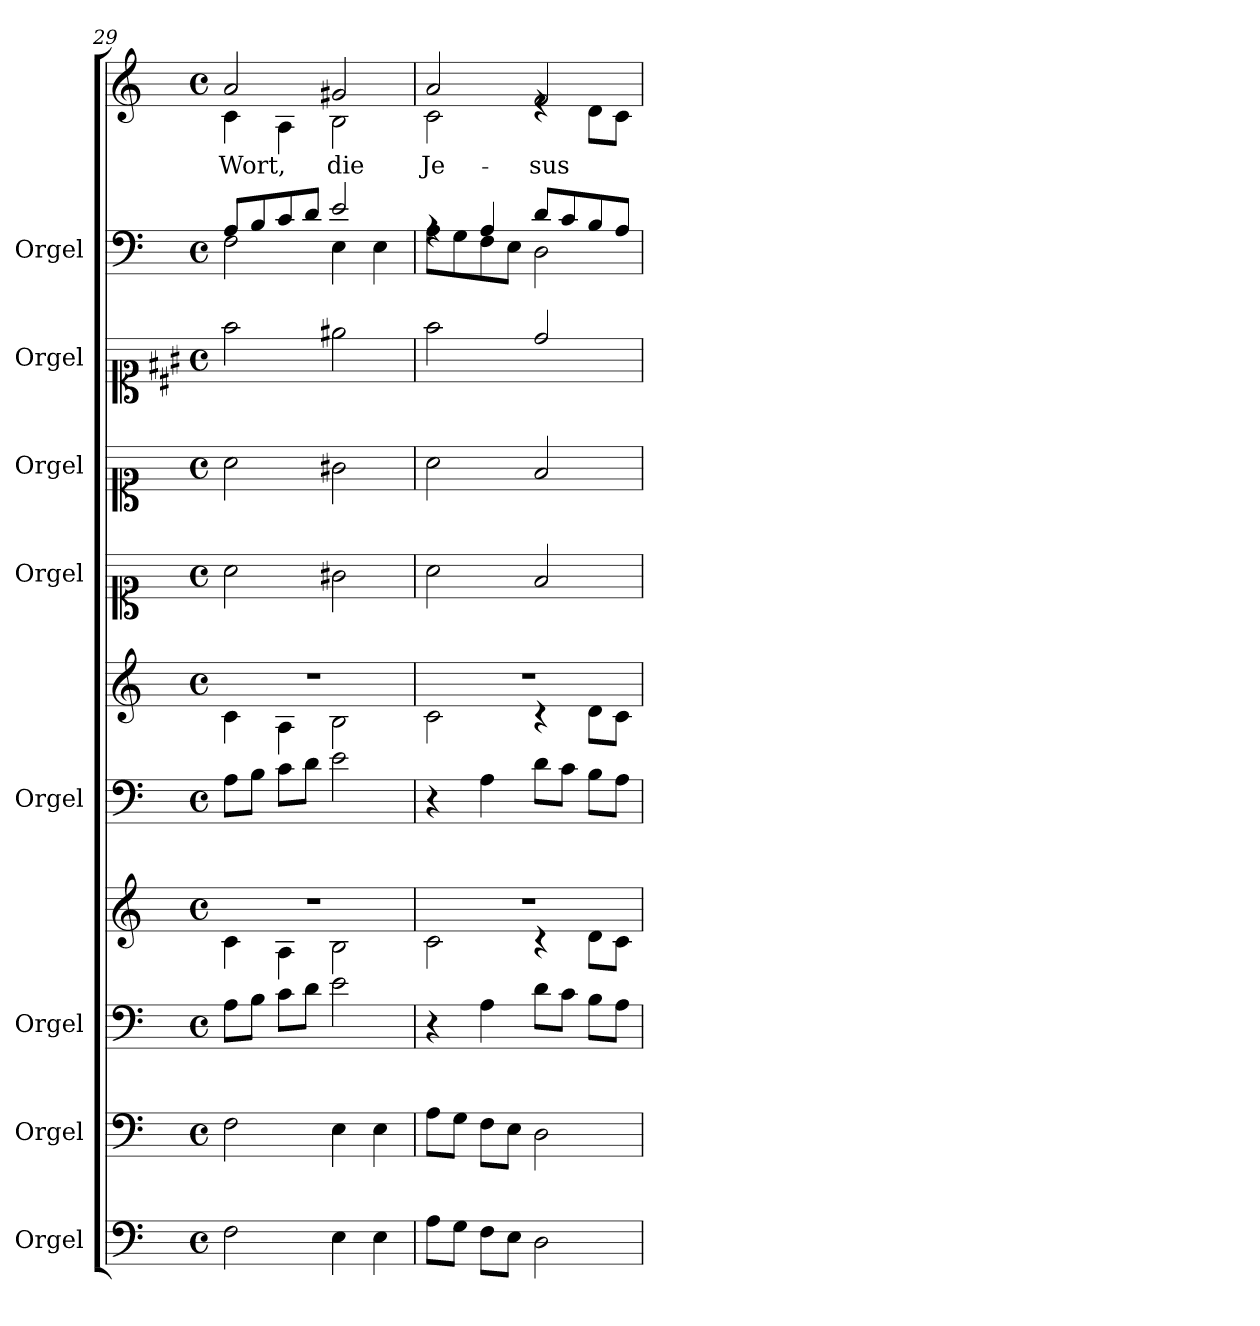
**kern	**kern	**kern	**kern	**kern	**kern	**kern	**kern	**kern	**kern	**kern	**text
*part8	*part7	*part6	*part6	*part5	*part5	*part4	*part3	*part2	*part1	*part1	*part1
*staff11	*staff10	*staff9	*staff8	*staff7	*staff6	*staff5	*staff4	*staff3	*staff2	*staff1	*staff1
*I"Orgel	*I"Orgel	*I"Orgel	*	*I"Orgel	*	*I"Orgel	*I"Orgel	*I"Orgel	*I"Orgel	*	*
*clefF4	*clefF4	*clefF4	*clefG2	*clefF4	*clefG2	*clefC1	*clefC1	*clefC1	*clefF4	*clefG2	*
*	*	*	*	*	*	*	*	*ITrd5c9	*	*	*
*k[]	*k[]	*k[]	*k[]	*k[]	*k[]	*k[]	*k[]	*k[]	*k[]	*k[]	*
*M4/4	*M4/4	*M4/4	*M4/4	*M4/4	*M4/4	*M4/4	*M4/4	*M4/4	*M4/4	*M4/4	*
*met(c)	*met(c)	*met(c)	*met(c)	*met(c)	*met(c)	*met(c)	*met(c)	*met(c)	*met(c)	*met(c)	*
=29	=29	=29	=29	=29	=29	=29	=29	=29	=29	=29	=29
*	*	*	*^	*	*^	*	*	*	*^	*	*
!	!	!	!	!	!	!	!	!	!	!	!	!	!	!LO:LY:b
*	*	*	*	*	*	*	*	*	*	*	*	*	*^	*
2F\	2F\	8A\L	1r	4c\	8A\L	1r	4c\	2a\	2a\	2a\	8A/L	2F\	2a/	4c\	Wort,
.	.	8B\J	.	.	8B\J	.	.	.	.	.	8B/	.	.	.	.
.	.	8c\L	.	4A\	8c\L	.	4A\	.	.	.	8c/	.	.	4A\	.
.	.	8d\J	.	.	8d\J	.	.	.	.	.	8d/J	.	.	.	.
!	!	!	!	!	!	!	!	!	!	!	!	!	!	!	!LO:LY:b
4E\	4E\	2e\	.	2B\	2e\	.	2B\	2g#X\	2g#X\	2g#X\	2e/	4E\	2g#X/	2B\	die
4E\	4E\	.	.	.	.	.	.	.	.	.	.	4E\	.	.	.
=30	=30	=30	=30	=30	=30	=30	=30	=30	=30	=30	=30	=30	=30	=30	=30
!	!	!	!	!	!	!	!	!	!	!	!	!	!	!	!LO:LY:b
8A\L	8A\L	4r	1r	2c\	4r	1r	2c\	2a\	2a\	2a\	4rA	8A\L	2a/	2c\	Je-
8G\J	8G\J	.	.	.	.	.	.	.	.	.	.	8G\	.	.	.
8F\L	8F\L	4A\	.	.	4A\	.	.	.	.	.	4A/	8F\	.	.	.
8E\J	8E\J	.	.	.	.	.	.	.	.	.	.	8E\J	.	.	.
!	!	!	!	!	!	!	!	!	!	!	!	!	!	!	!LO:LY:b
2D\	2D\	8d\L	.	4r	8d\L	.	4r	2f/	2f/	2f/	8d/L	2D\	2f/	4re	-sus
.	.	8c\J	.	.	8c\J	.	.	.	.	.	8c/	.	.	.	.
.	.	8B\L	.	8d\L	8B\L	.	8d\L	.	.	.	8B/	.	.	8d\L	.
.	.	8A\J	.	8c\J	8A\J	.	8c\J	.	.	.	8A/J	.	.	8c\J	.
*	*	*	*	*	*	*	*	*	*	*	*v	*v	*	*	*
*	*	*	*v	*v	*	*v	*v	*	*	*	*	*v	*v	*
=	=	=	=	=	=	=	=	=	=	=	=
*-	*-	*-	*-	*-	*-	*-	*-	*-	*-	*-	*-
